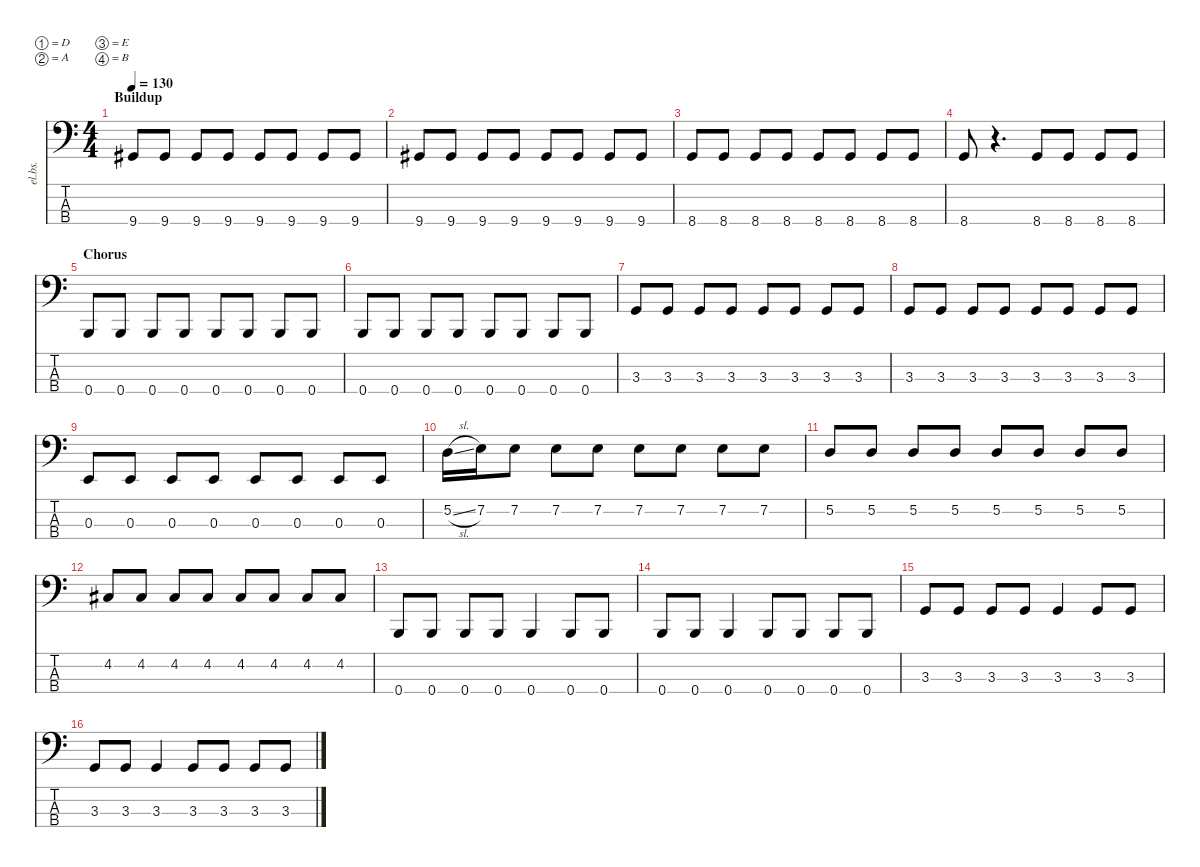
\defaultSystemsLayout 4
\hideDynamics
\bracketExtendMode nobrackets
\track ("Electric Bass - Michal" "el.bs.") {instrument electricbassfinger}
\staff {score tabs}
\tuning (D2 A1 E1 B0)
\ts (4 4)
\section ("" "Buildup")
\tempo 130
\clef f4
\ks c
9.4{acc #}.8{dy mf beam Up} 9.4{acc #}.8{beam Up} 9.4{acc #}.8{beam Up} 9.4{acc #}.8{beam Up} 9.4{acc #}.8{beam Up} 9.4{acc #}.8{beam Up} 9.4{acc #}.8{beam Up} 9.4{acc #}.8{beam Up} |
9.4{acc #}.8{beam Up} 9.4{acc #}.8{beam Up} 9.4{acc #}.8{beam Up} 9.4{acc #}.8{beam Up} 9.4{acc #}.8{beam Up} 9.4{acc #}.8{beam Up} 9.4{acc #}.8{beam Up} 9.4{acc #}.8{beam Up} |
8.4.8{beam Up} 8.4.8{beam Up} 8.4.8{beam Up} 8.4.8{beam Up} 8.4.8{beam Up} 8.4.8{beam Up} 8.4.8{beam Up} 8.4.8{beam Up} |
8.4.8{beam Up} r.4{d beam Down} 8.4.8{beam Up} 8.4.8{beam Up} 8.4.8{beam Up} 8.4.8{beam Up} |
\section ("" "Chorus")
0.4.8{beam Up} 0.4.8{beam Up} 0.4.8{beam Up} 0.4.8{beam Up} 0.4.8{beam Up} 0.4.8{beam Up} 0.4.8{beam Up} 0.4.8{beam Up} |
0.4.8{beam Up} 0.4.8{beam Up} 0.4.8{beam Up} 0.4.8{beam Up} 0.4.8{beam Up} 0.4.8{beam Up} 0.4.8{beam Up} 0.4.8{beam Up} |
3.3.8{beam Up} 3.3.8{beam Up} 3.3.8{beam Up} 3.3.8{beam Up} 3.3.8{beam Up} 3.3.8{beam Up} 3.3.8{beam Up} 3.3.8{beam Up} |
3.3.8{beam Up} 3.3.8{beam Up} 3.3.8{beam Up} 3.3.8{beam Up} 3.3.8{beam Up} 3.3.8{beam Up} 3.3.8{beam Up} 3.3.8{beam Up} |
0.3.8{beam Up} 0.3.8{beam Up} 0.3.8{beam Up} 0.3.8{beam Up} 0.3.8{beam Up} 0.3.8{beam Up} 0.3.8{beam Up} 0.3.8{beam Up} |
5.2{sl}.16{beam Down} 7.2.16{beam Down} 7.2.8{beam Down} 7.2.8{beam Down} 7.2.8{beam Down} 7.2.8{beam Down} 7.2.8{beam Down} 7.2.8{beam Down} 7.2.8{beam Down} |
5.2.8{beam Up} 5.2.8{beam Up} 5.2.8{beam Up} 5.2.8{beam Up} 5.2.8{beam Up} 5.2.8{beam Up} 5.2.8{beam Up} 5.2.8{beam Up} |
4.2{acc #}.8{beam Up} 4.2{acc #}.8{beam Up} 4.2{acc #}.8{beam Up} 4.2{acc #}.8{beam Up} 4.2{acc #}.8{beam Up} 4.2{acc #}.8{beam Up} 4.2{acc #}.8{beam Up} 4.2{acc #}.8{beam Up} |
0.4.8{beam Up} 0.4.8{beam Up} 0.4.8{beam Up} 0.4.8{beam Up} 0.4.4{beam Up} 0.4.8{beam Up} 0.4.8{beam Up} |
0.4.8{beam Up} 0.4.8{beam Up} 0.4.4{beam Up} 0.4.8{beam Up} 0.4.8{beam Up} 0.4.8{beam Up} 0.4.8{beam Up} |
3.3.8{beam Up} 3.3.8{beam Up} 3.3.8{beam Up} 3.3.8{beam Up} 3.3.4{beam Up} 3.3.8{beam Up} 3.3.8{beam Up} |
3.3.8{beam Up} 3.3.8{beam Up} 3.3.4{beam Up} 3.3.8{beam Up} 3.3.8{beam Up} 3.3.8{beam Up} 3.3.8{beam Up}
